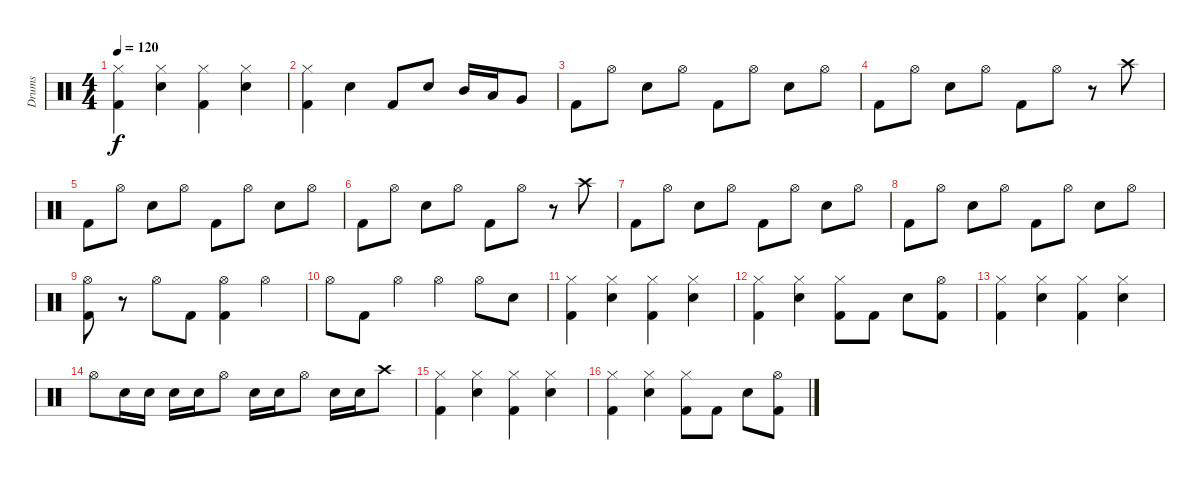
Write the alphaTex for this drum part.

\track ("Drums" "Drums") {instrument percussion}
\staff {score}
\articulation defaults
\ts (4 4)
\tempo 120
\clef neutral
\ks c
("Hi-Hat (closed)" "Kick (hit) 2").4{dy f} ("Hi-Hat (closed)" "Snare (hit) 2").4 ("Hi-Hat (closed)" "Kick (hit) 2").4 ("Hi-Hat (closed)" "Snare (hit) 2").4 |
("Hi-Hat (closed)" "Kick (hit) 2").4 "Snare (hit) 2".4 "Kick (hit) 2".8 "Snare (hit) 2".8 "Mid Tom (hit)".16 "Low Tom (hit)".16 "Very Low Tom (hit)".8 |
"Kick (hit) 2".8 "Hi-Hat (open)".8 "Snare (hit) 2".8 "Hi-Hat (open)".8 "Kick (hit) 2".8 "Hi-Hat (open)".8 "Snare (hit) 2".8 "Hi-Hat (open)".8 |
"Kick (hit) 2".8 "Hi-Hat (open)".8 "Snare (hit) 2".8 "Hi-Hat (open)".8 "Kick (hit) 2".8 "Hi-Hat (open)".8 r.8 "Crash high (hit)".8 |
"Kick (hit) 2".8 "Hi-Hat (open)".8 "Snare (hit) 2".8 "Hi-Hat (open)".8 "Kick (hit) 2".8 "Hi-Hat (open)".8 "Snare (hit) 2".8 "Hi-Hat (open)".8 |
"Kick (hit) 2".8 "Hi-Hat (open)".8 "Snare (hit) 2".8 "Hi-Hat (open)".8 "Kick (hit) 2".8 "Hi-Hat (open)".8 r.8 "Crash high (hit)".8 |
"Kick (hit) 2".8 "Hi-Hat (open)".8 "Snare (hit) 2".8 "Hi-Hat (open)".8 "Kick (hit) 2".8 "Hi-Hat (open)".8 "Snare (hit) 2".8 "Hi-Hat (open)".8 |
"Kick (hit) 2".8 "Hi-Hat (open)".8 "Snare (hit) 2".8 "Hi-Hat (open)".8 "Kick (hit) 2".8 "Hi-Hat (open)".8 "Snare (hit) 2".8 "Hi-Hat (open)".8 |
("Hi-Hat (open)" "Kick (hit) 2").8 r.8 "Hi-Hat (open)".8 "Kick (hit) 2".8 ("Hi-Hat (open)" "Kick (hit) 2").4 "Hi-Hat (open)".4 |
"Hi-Hat (open)".8 "Kick (hit) 2".8 "Hi-Hat (open)".4 "Hi-Hat (open)".4 "Hi-Hat (open)".8 "Snare (hit) 2".8 |
("Hi-Hat (closed)" "Kick (hit) 2").4 ("Hi-Hat (closed)" "Snare (hit) 2").4 ("Hi-Hat (closed)" "Kick (hit) 2").4 ("Hi-Hat (closed)" "Snare (hit) 2").4 |
("Hi-Hat (closed)" "Kick (hit) 2").4 ("Hi-Hat (closed)" "Snare (hit) 2").4 ("Hi-Hat (closed)" "Kick (hit) 2").8 "Kick (hit) 2".8 "Snare (hit) 2".8 ("Hi-Hat (open)" "Kick (hit) 2").8 |
("Hi-Hat (closed)" "Kick (hit) 2").4 ("Hi-Hat (closed)" "Snare (hit) 2").4 ("Hi-Hat (closed)" "Kick (hit) 2").4 ("Hi-Hat (closed)" "Snare (hit) 2").4 |
"Hi-Hat (open)".8 "Snare (hit) 2".16 "Snare (hit) 2".16 "Snare (hit) 2".16 "Snare (hit) 2".16 "Hi-Hat (open)".8 "Snare (hit) 2".16 "Snare (hit) 2".16 "Hi-Hat (open)".8 "Snare (hit) 2".16 "Snare (hit) 2".16 "Crash high (hit)".8 |
("Hi-Hat (closed)" "Kick (hit) 2").4 ("Hi-Hat (closed)" "Snare (hit) 2").4 ("Hi-Hat (closed)" "Kick (hit) 2").4 ("Hi-Hat (closed)" "Snare (hit) 2").4 |
("Hi-Hat (closed)" "Kick (hit) 2").4 ("Hi-Hat (closed)" "Snare (hit) 2").4 ("Hi-Hat (closed)" "Kick (hit) 2").8 "Kick (hit) 2".8 "Snare (hit) 2".8 ("Hi-Hat (open)" "Kick (hit) 2").8
